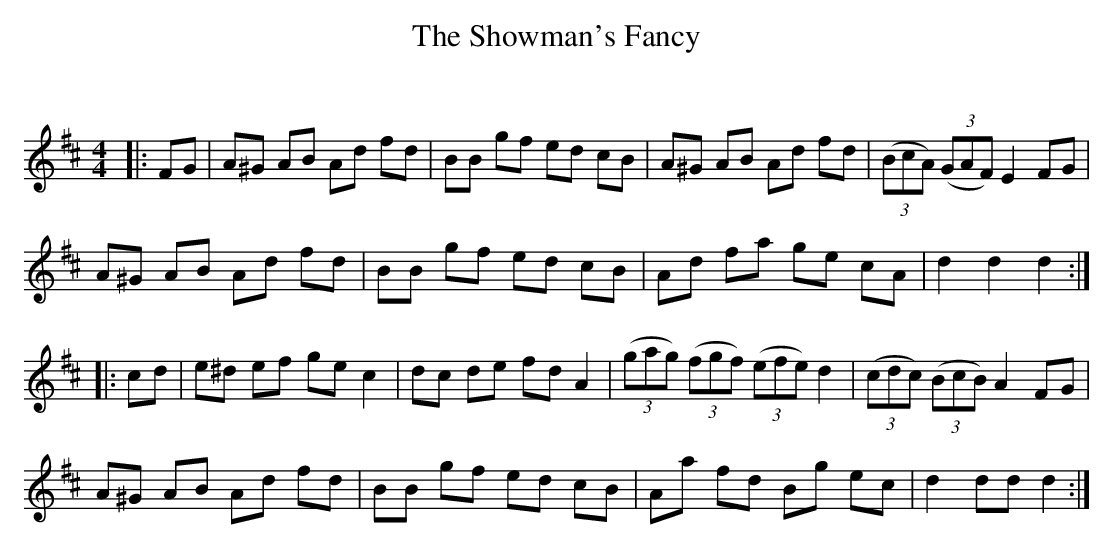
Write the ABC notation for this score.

X:1
T: The Showman's Fancy
C:
Q: 232
K:D
M:4/4
L:1/8
|:FG|A^G AB Ad fd|BB gf ed cB|A^G AB Ad fd|((3BcA) ((3GAF) E2 FG|
A^G AB Ad fd|BB gf ed cB|Ad fa ge cA|d2 d2 d2:|
|:cd|e^d ef ge c2|dc de fd A2|((3gag) ((3fgf) ((3efe) d2|((3cdc) ((3BcB) A2 FG|
A^G AB Ad fd|BB gf ed cB|Aa fd Bg ec|d2 dd d2:|
